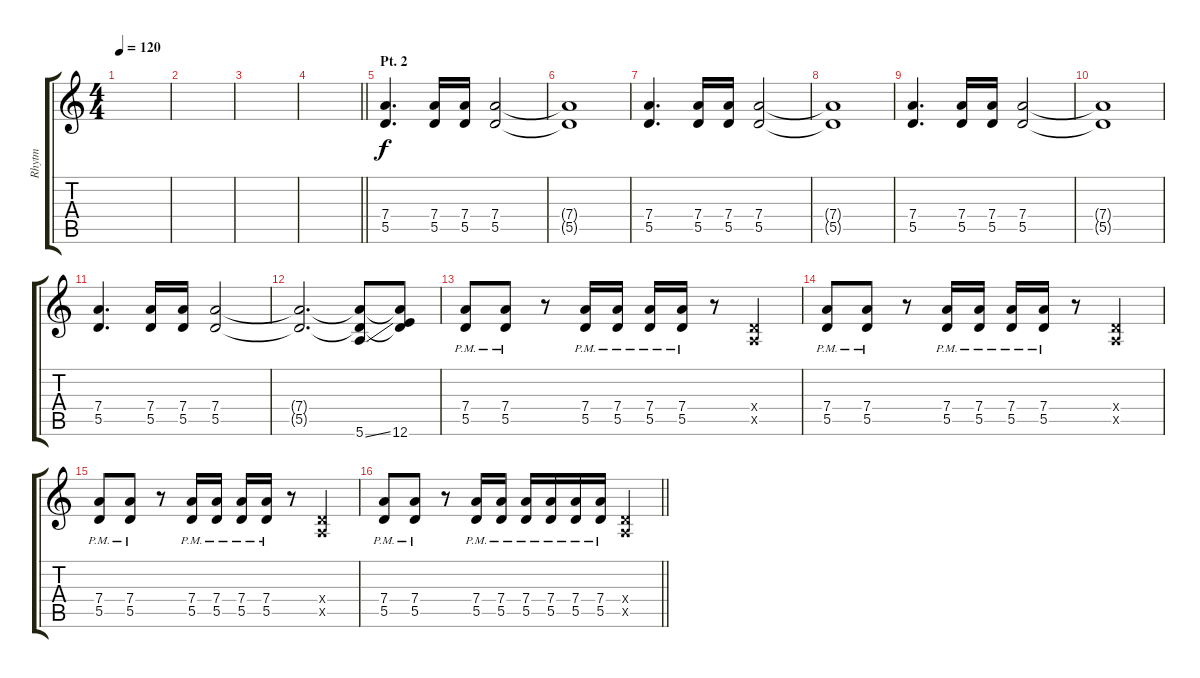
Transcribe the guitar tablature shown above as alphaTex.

\track ("Rhytm" "Rhytm") {instrument distortionguitar}
\staff {score tabs}
\tuning (E4 B3 G3 D3 A2 E2) {hide}
\ts (4 4)
\tempo 120
\clef g2
\ks c
|
|
|
\barLineRight lightlight
|
\section ("" "Pt. 2")
(7.4 5.5).4{d} (7.4 5.5).16 (7.4 5.5).16 (7.4 5.5).2 |
(7.4{t} 5.5{t}).1 |
(7.4 5.5).4{d} (7.4 5.5).16 (7.4 5.5).16 (7.4 5.5).2 |
(7.4{t} 5.5{t}).1 |
(7.4 5.5).4{d} (7.4 5.5).16 (7.4 5.5).16 (7.4 5.5).2 |
(7.4{t} 5.5{t}).1 |
(7.4 5.5).4{d} (7.4 5.5).16 (7.4 5.5).16 (7.4 5.5).2 |
(7.4{t} 5.5{t}).2{d} (7.4{t} 5.5{t} 5.6{ss}).8 (7.4{t} 5.5{t} 12.6).8 |
(7.4{pm} 5.5{pm}).8 (7.4{pm} 5.5{pm}).8 r.8 (7.4{pm} 5.5{pm}).16 (7.4{pm} 5.5{pm}).16 (7.4{pm} 5.5{pm}).16 (7.4{pm} 5.5{pm}).16 r.8 (0.4{x} 0.5{x}).4 |
(7.4{pm} 5.5{pm}).8 (7.4{pm} 5.5{pm}).8 r.8 (7.4{pm} 5.5{pm}).16 (7.4{pm} 5.5{pm}).16 (7.4{pm} 5.5{pm}).16 (7.4{pm} 5.5{pm}).16 r.8 (0.4{x} 0.5{x}).4 |
(7.4{pm} 5.5{pm}).8 (7.4{pm} 5.5{pm}).8 r.8 (7.4{pm} 5.5{pm}).16 (7.4{pm} 5.5{pm}).16 (7.4{pm} 5.5{pm}).16 (7.4{pm} 5.5{pm}).16 r.8 (0.4{x} 0.5{x}).4 |
\barLineRight lightlight
(7.4{pm} 5.5{pm}).8 (7.4{pm} 5.5{pm}).8 r.8 (7.4{pm} 5.5{pm}).16 (7.4{pm} 5.5{pm}).16 (7.4{pm} 5.5{pm}).16 (7.4{pm} 5.5{pm}).16 (7.4{pm} 5.5{pm}).16 (7.4{pm} 5.5{pm}).16 (0.4{x} 0.5{x}).4
